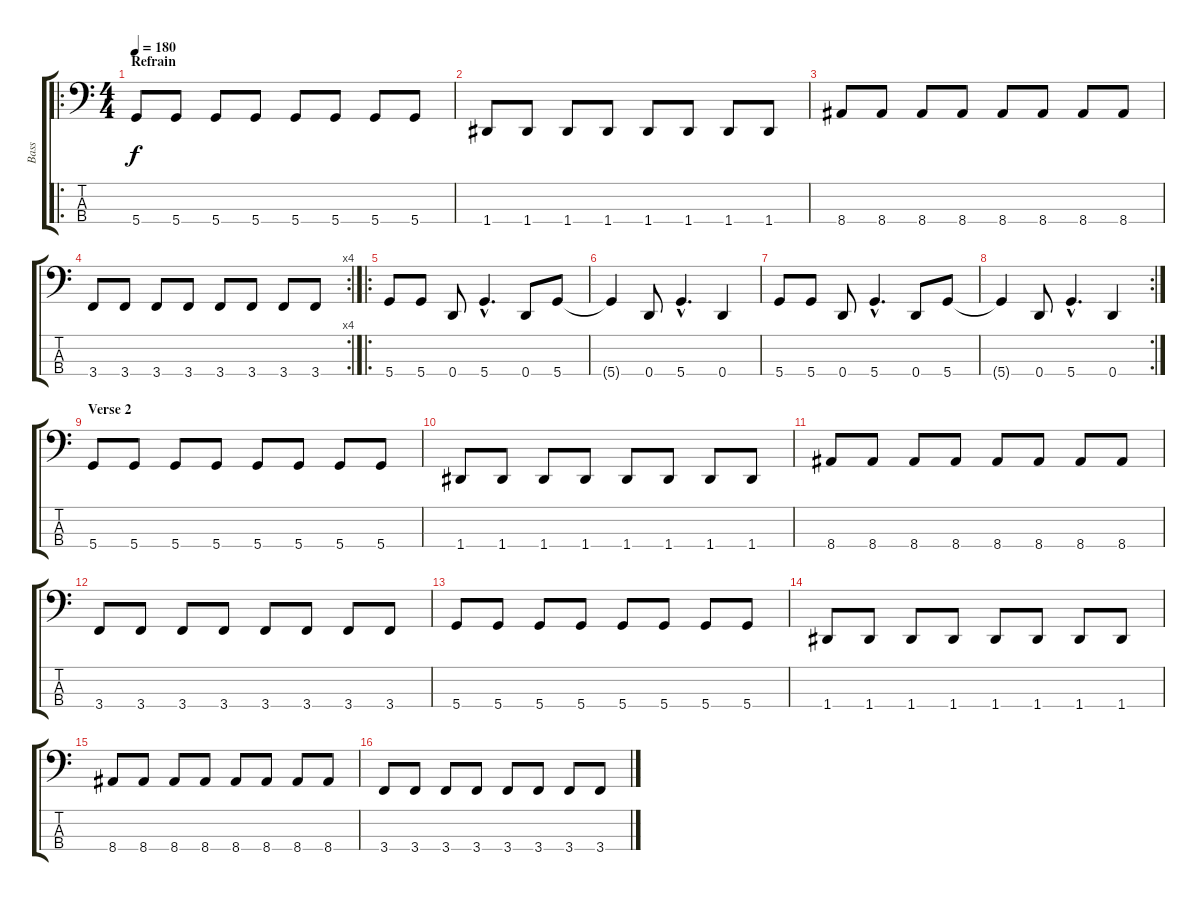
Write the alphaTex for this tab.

\track ("Bass" "Bass") {instrument electricbasspick}
\staff {score tabs}
\tuning (G2 D2 A1 D1) {hide}
\ro
\ts (4 4)
\section ("" "Refrain")
\tempo 180
\clef f4
\ks c
5.4.8{dy f} 5.4.8 5.4.8 5.4.8 5.4.8 5.4.8 5.4.8 5.4.8 |
1.4.8 1.4.8 1.4.8 1.4.8 1.4.8 1.4.8 1.4.8 1.4.8 |
8.4.8 8.4.8 8.4.8 8.4.8 8.4.8 8.4.8 8.4.8 8.4.8 |
\rc 4
3.4.8 3.4.8 3.4.8 3.4.8 3.4.8 3.4.8 3.4.8 3.4.8 |
\ro
5.4.8 5.4.8 0.4.8 5.4{hac}.4{d} 0.4.8 5.4.8 |
5.4{t}.4 0.4.8 5.4{hac}.4{d} 0.4.4 |
5.4.8 5.4.8 0.4.8 5.4{hac}.4{d} 0.4.8 5.4.8 |
\rc 2
5.4{t}.4 0.4.8 5.4{hac}.4{d} 0.4.4 |
\section ("" "Verse 2")
5.4.8 5.4.8 5.4.8 5.4.8 5.4.8 5.4.8 5.4.8 5.4.8 |
1.4.8 1.4.8 1.4.8 1.4.8 1.4.8 1.4.8 1.4.8 1.4.8 |
8.4.8 8.4.8 8.4.8 8.4.8 8.4.8 8.4.8 8.4.8 8.4.8 |
3.4.8 3.4.8 3.4.8 3.4.8 3.4.8 3.4.8 3.4.8 3.4.8 |
5.4.8 5.4.8 5.4.8 5.4.8 5.4.8 5.4.8 5.4.8 5.4.8 |
1.4.8 1.4.8 1.4.8 1.4.8 1.4.8 1.4.8 1.4.8 1.4.8 |
8.4.8 8.4.8 8.4.8 8.4.8 8.4.8 8.4.8 8.4.8 8.4.8 |
3.4.8 3.4.8 3.4.8 3.4.8 3.4.8 3.4.8 3.4.8 3.4.8
